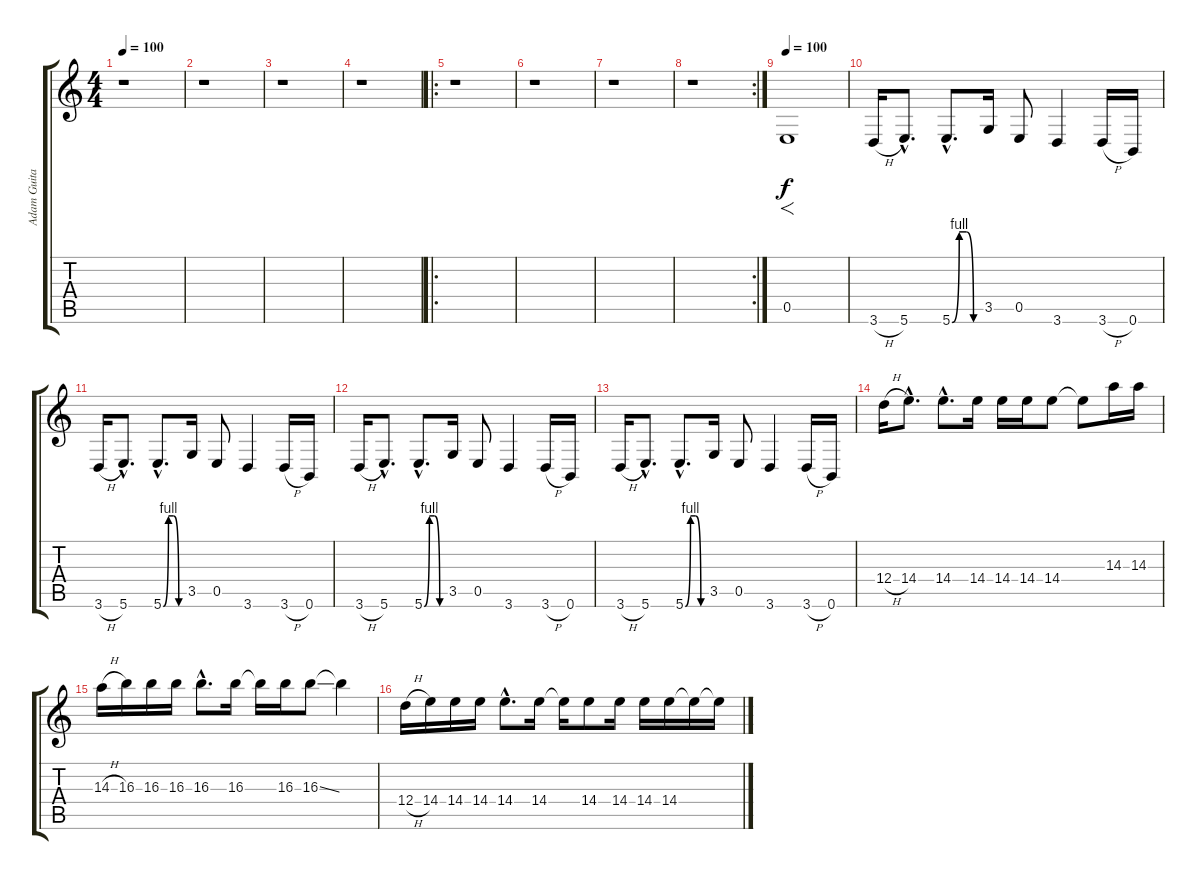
\track ("Adam Guitar" "Adam Guita") {instrument distortionguitar}
\staff {score tabs}
\tuning (E4 B3 G3 D3 E2 B1) {hide}
\ts (4 4)
\tempo 100
\tempo 88
\tempo 100
\clef g2
\ks c
r.1{dy f instrument distortionguitar} |
r.1 |
r.1 |
r.1 |
\ro
r.1 |
r.1 |
r.1 |
\rc 2
r.1 |
\tempo 100
0.5.1{f} |
3.6{h}.16 5.6{hac}.8{d} 5.6{be (custom 0 0 15 4 30 4 45 0 60 0) hac}.8{d} 3.5.16 0.5.8 3.6.4 3.6{h}.16 0.6.16 |
3.6{h}.16 5.6{hac}.8{d} 5.6{be (custom 0 0 15 4 30 4 45 0 60 0) hac}.8{d} 3.5.16 0.5.8 3.6.4 3.6{h}.16 0.6.16 |
3.6{h}.16 5.6{hac}.8{d} 5.6{be (custom 0 0 15 4 30 4 45 0 60 0) hac}.8{d} 3.5.16 0.5.8 3.6.4 3.6{h}.16 0.6.16 |
3.6{h}.16 5.6{hac}.8{d} 5.6{be (custom 0 0 15 4 30 4 45 0 60 0) hac}.8{d} 3.5.16 0.5.8 3.6.4 3.6{h}.16 0.6.16 |
12.4{h}.16 14.4{hac}.8{d} 14.4{hac}.8{d} 14.4.16 14.4.16 14.4.16 14.4.8 14.4{t}.8 14.3.16 14.3.16 |
14.3{h}.16 16.3.16 16.3.16 16.3.16 16.3{hac}.8{d} 16.3.16 16.3{t}.16 16.3.16 16.3{ss}.8 16.3{t}.4 |
12.4{h}.16 14.4.16 14.4.16 14.4.16 14.4{hac}.8{d} 14.4.16 14.4{t}.16 14.4.8 14.4.16 14.4.16 14.4.16 14.4{t}.16 14.4{t}.16
